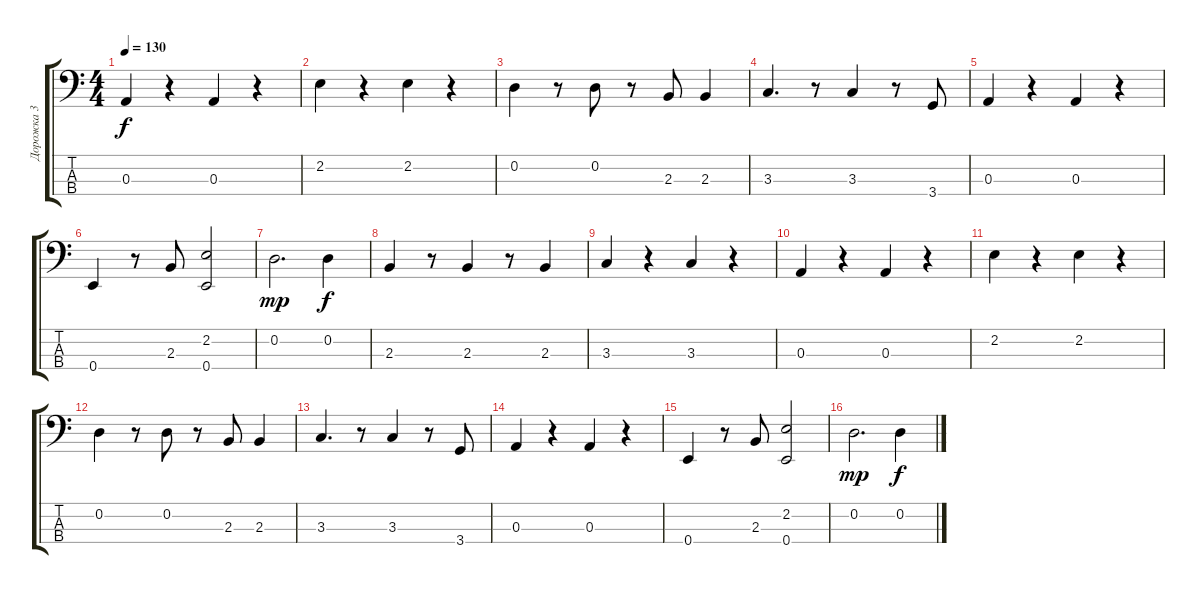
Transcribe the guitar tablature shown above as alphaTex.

\track ("Дорожка 3" "Дорожка 3") {instrument electricbasspick}
\staff {score tabs}
\tuning (G2 D2 A1 E1) {hide}
\ts (4 4)
\tempo 130
\clef f4
\ks c
0.3.4{dy f} r.4 0.3.4 r.4 |
2.2.4 r.4 2.2.4 r.4 |
0.2.4 r.8 0.2.8 r.8 2.3.8 2.3.4 |
3.3.4{d} r.8 3.3.4 r.8 3.4.8 |
0.3.4 r.4 0.3.4 r.4 |
0.4.4 r.8 2.3.8 (2.2 0.4).2 |
0.2.2{d dy mp} 0.2.4{dy f} |
2.3.4 r.8 2.3.4 r.8 2.3.4 |
3.3.4 r.4 3.3.4 r.4 |
0.3.4 r.4 0.3.4 r.4 |
2.2.4 r.4 2.2.4 r.4 |
0.2.4 r.8 0.2.8 r.8 2.3.8 2.3.4 |
3.3.4{d} r.8 3.3.4 r.8 3.4.8 |
0.3.4 r.4 0.3.4 r.4 |
0.4.4 r.8 2.3.8 (2.2 0.4).2 |
0.2.2{d dy mp} 0.2.4{dy f}
